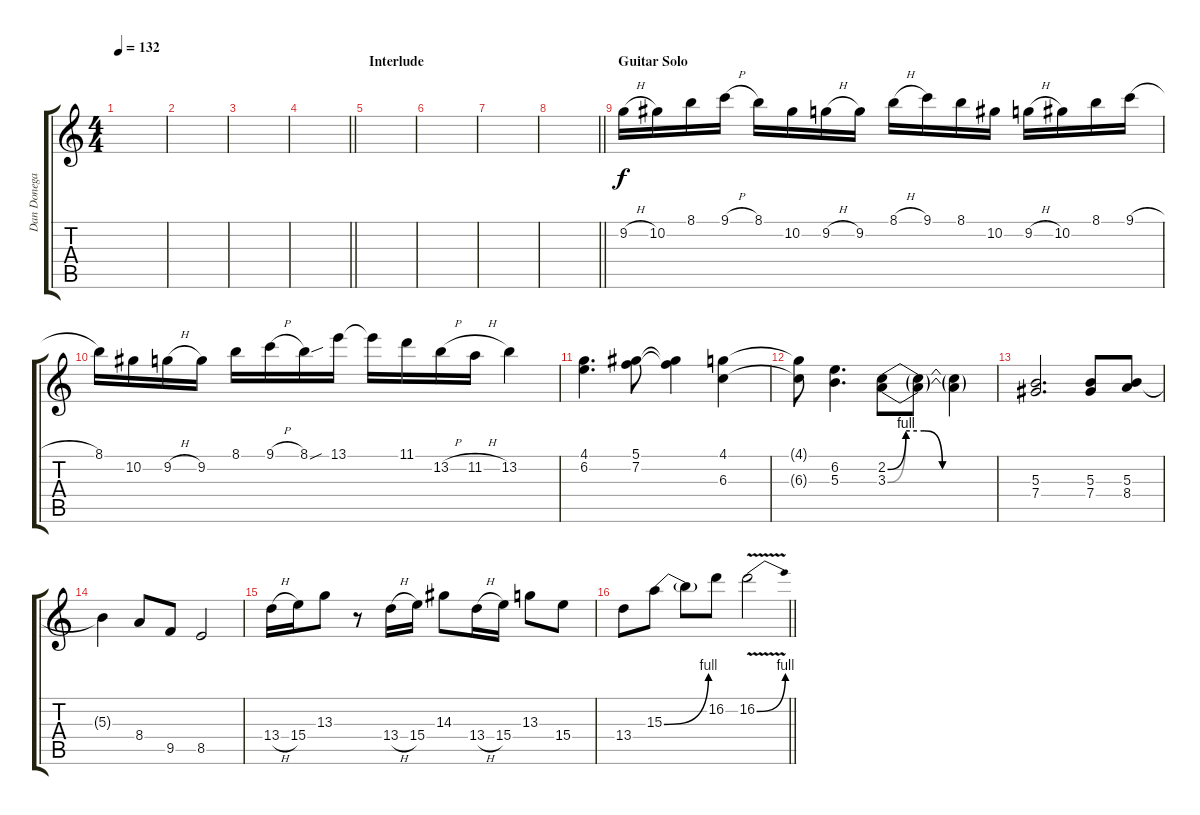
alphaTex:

\track ("Dan Donegan 3" "Dan Donega") {instrument distortionguitar}
\staff {score tabs}
\tuning (Eb4 Bb3 Gb3 Db3 Ab2 Db2) {hide}
\ts (4 4)
\tempo 132
\clef g2
\ks c
|
|
|
\barLineRight lightlight
|
\section ("" "Interlude")
|
|
|
\barLineRight lightlight
|
\section ("" "Guitar Solo")
9.2{h}.16 10.2.16 8.1.16 9.1{h}.16 8.1.16 10.2.16 9.2{h}.16 9.2.16 8.1{h}.16 9.1.16 8.1.16 10.2.16 9.2{h}.16 10.2.16 8.1.16 9.1{h}.16 |
8.1.16 10.2.16 9.2{h}.16 9.2.16 8.1.16 9.1{h}.16 8.1{sou}.16 13.1.16 13.1{t}.16 11.1.16 13.2{h}.16 11.2{h}.16 13.2.4 |
(4.1 6.2).4{d} (5.1 7.2).8 (5.1{t} 7.2{t}).4 (4.1 6.3).4 |
(4.1{t} 6.3{t}).8 (6.2 5.3).4{d} (2.2{be (custom 0 0 10 4 20 4 30 0 60 0)} 3.3{be (custom 0 0 10 4 20 4 30 0 60 0)}).8 (2.2{t} 3.3{t}).8 (2.2{t} 3.3{t}).4 |
(5.3 7.4).2{d} (5.3 7.4).8 (5.3 8.4).8 |
5.3{t}.4 8.4.8 9.5.8 8.5.2 |
13.4{h}.16 15.4.16 13.3.8 r.8 13.4{h}.16 15.4.16 14.3.8 13.4{h}.16 15.4.16 13.3.8 15.4.8 |
\barLineRight lightlight
13.4.8 15.3{be (bend 0 0 60 4)}.8 15.3{t}.8 16.2.8 16.2{be (bend 0 0 60 4) v}.2
